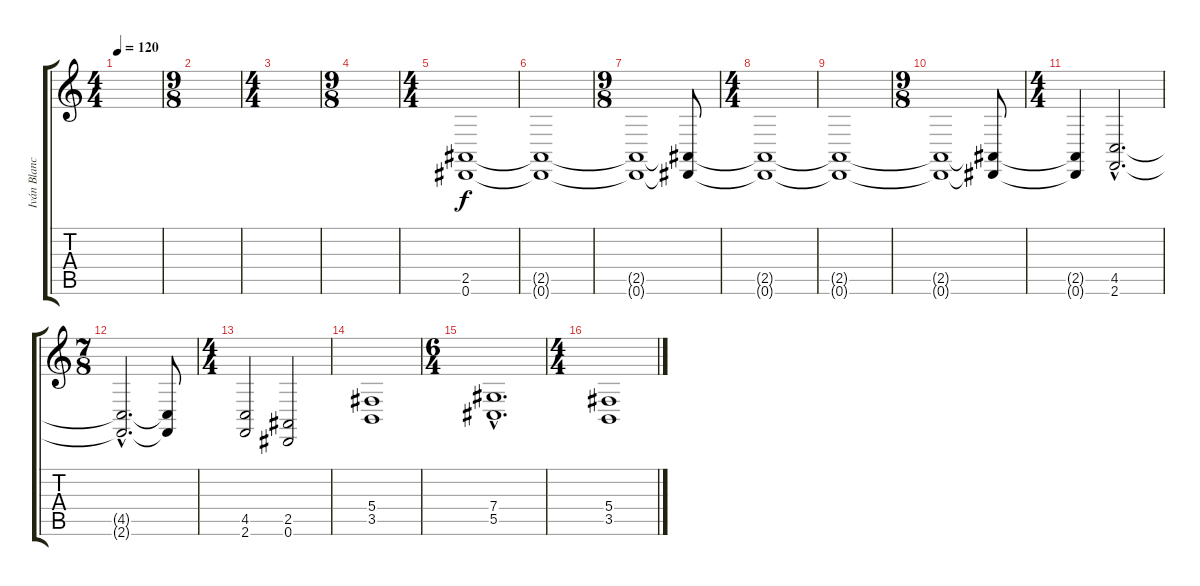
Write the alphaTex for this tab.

\track ("Iván Blanco " "Iván Blanc") {instrument stringensemble1}
\staff {score tabs}
\tuning (Eb4 Bb3 Gb3 Db3 Ab2 Eb2) {hide}
\ts (4 4)
\tempo 120
\clef g2
\ks c
|
\ts (9 8)
|
\ts (4 4)
|
\ts (9 8)
|
\ts (4 4)
(2.5 0.6).1 |
(2.5{t} 0.6{t}).1 |
\ts (9 8)
(2.5{t} 0.6{t}).1 (2.5{t} 0.6{t}).8 |
\ts (4 4)
(2.5{t} 0.6{t}).1 |
(2.5{t} 0.6{t}).1 |
\ts (9 8)
(2.5{t} 0.6{t}).1 (2.5{t} 0.6{t}).8 |
\ts (4 4)
(2.5{t} 0.6{t}).4 (4.5{hac} 2.6{hac}).2{d} |
\ts (7 8)
(4.5{hac t} 2.6{hac t}).2{d} (4.5{t} 2.6{t}).8 |
\ts (4 4)
(4.5 2.6).2 (2.5 0.6).2 |
(5.4 3.5).1{instrument choiraahs} |
\ts (6 4)
(7.4{hac} 5.5{hac}).1{d} |
\ts (4 4)
(5.4 3.5).1
